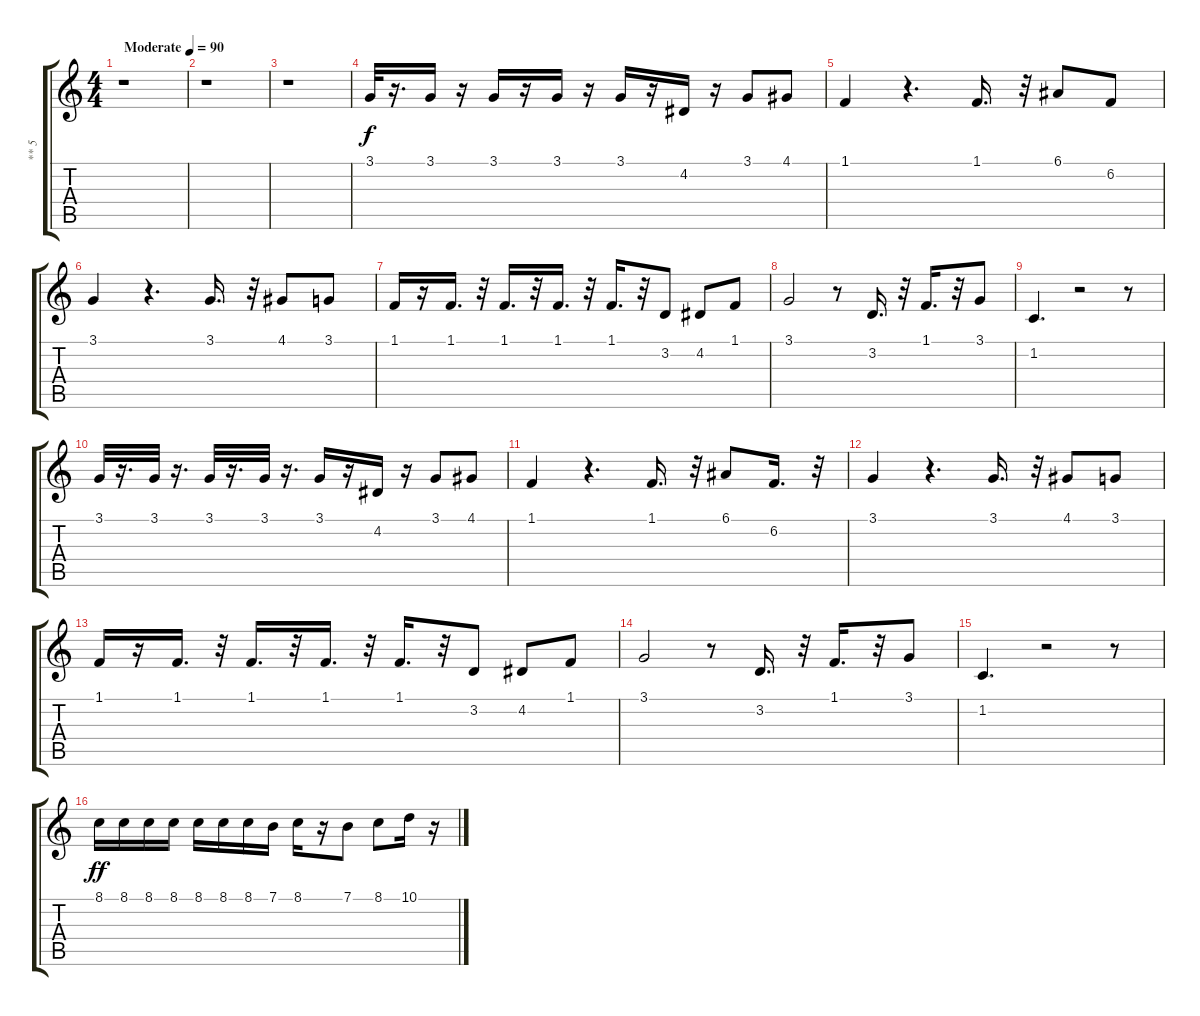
\track ("** 5" "** 5") {instrument synthbrass2}
\staff {score tabs}
\tuning (E4 B3 G3 D3 A2 E2) {hide}
\ts (4 4)
\tempo (90 "Moderate")
\clef g2
\ks c
r.1{dy f instrument synthbrass2} |
r.1 |
r.1 |
3.1.32 r.16{d} 3.1.16 r.16 3.1.16 r.16 3.1.16 r.16 3.1.16 r.16 4.2.16 r.16 3.1.8 4.1.8 |
1.1.4 r.4{d} 1.1.16{d} r.32 6.1.8 6.2.8 |
3.1.4 r.4{d} 3.1.16{d} r.32 4.1.8 3.1.8 |
1.1.16 r.16 1.1.16{d} r.32 1.1.16{d} r.32 1.1.16{d} r.32 1.1.16{d} r.32 3.2.8 4.2.8 1.1.8 |
3.1.2 r.8 3.2.16{d} r.32 1.1.16{d} r.32 3.1.8 |
1.2.4{d} r.2 r.8 |
3.1.32 r.16{d} 3.1.32 r.16{d} 3.1.32 r.16{d} 3.1.32 r.16{d} 3.1.16 r.16 4.2.16 r.16 3.1.8 4.1.8 |
1.1.4 r.4{d} 1.1.16{d} r.32 6.1.8 6.2.16{d} r.32 |
3.1.4 r.4{d} 3.1.16{d} r.32 4.1.8 3.1.8 |
1.1.16 r.16 1.1.16{d} r.32 1.1.16{d} r.32 1.1.16{d} r.32 1.1.16{d} r.32 3.2.8 4.2.8 1.1.8 |
3.1.2 r.8 3.2.16{d} r.32 1.1.16{d} r.32 3.1.8 |
1.2.4{d} r.2 r.8 |
8.1.16{dy ff} 8.1.16 8.1.16 8.1.16 8.1.16 8.1.16 8.1.16 7.1.16 8.1.16 r.16 7.1.8 8.1.8 10.1.16 r.16
